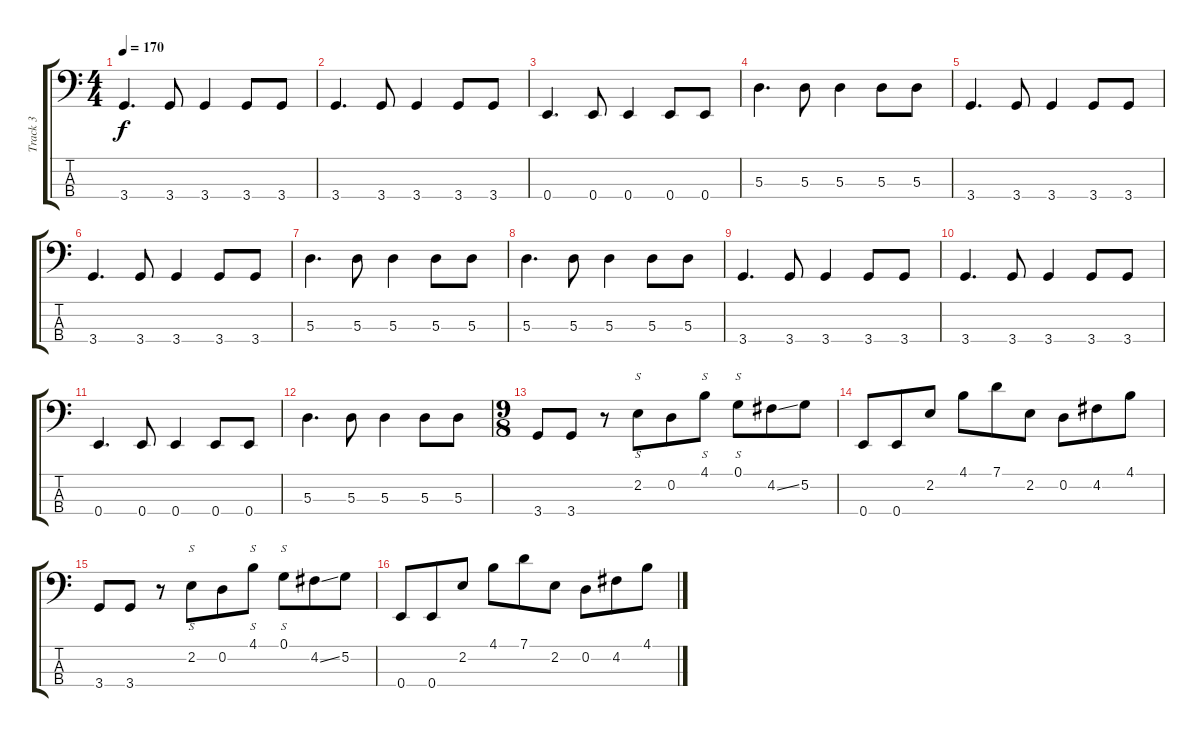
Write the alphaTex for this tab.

\track ("Track 3" "Track 3") {instrument electricbassfinger}
\staff {score tabs}
\tuning (G2 D2 A1 E1) {hide}
\ts (4 4)
\tempo 170
\clef f4
\ks c
3.4.4{d dy f} 3.4.8 3.4.4 3.4.8 3.4.8 |
3.4.4{d} 3.4.8 3.4.4 3.4.8 3.4.8 |
0.4.4{d} 0.4.8 0.4.4 0.4.8 0.4.8 |
5.3.4{d} 5.3.8 5.3.4 5.3.8 5.3.8 |
3.4.4{d} 3.4.8 3.4.4 3.4.8 3.4.8 |
3.4.4{d} 3.4.8 3.4.4 3.4.8 3.4.8 |
5.3.4{d} 5.3.8 5.3.4 5.3.8 5.3.8 |
5.3.4{d} 5.3.8 5.3.4 5.3.8 5.3.8 |
3.4.4{d} 3.4.8 3.4.4 3.4.8 3.4.8 |
3.4.4{d} 3.4.8 3.4.4 3.4.8 3.4.8 |
0.4.4{d} 0.4.8 0.4.4 0.4.8 0.4.8 |
5.3.4{d} 5.3.8 5.3.4 5.3.8 5.3.8 |
\ts (9 8)
3.4.8 3.4.8 r.8 2.2.8{s} 0.2.8 4.1.8{s} 0.1.8{s} 4.2{ss}.8 5.2.8 |
0.4.8 0.4.8 2.2.8 4.1.8 7.1.8 2.2.8 0.2.8 4.2.8 4.1.8 |
3.4.8 3.4.8 r.8 2.2.8{s} 0.2.8 4.1.8{s} 0.1.8{s} 4.2{ss}.8 5.2.8 |
0.4.8 0.4.8 2.2.8 4.1.8 7.1.8 2.2.8 0.2.8 4.2.8 4.1.8
